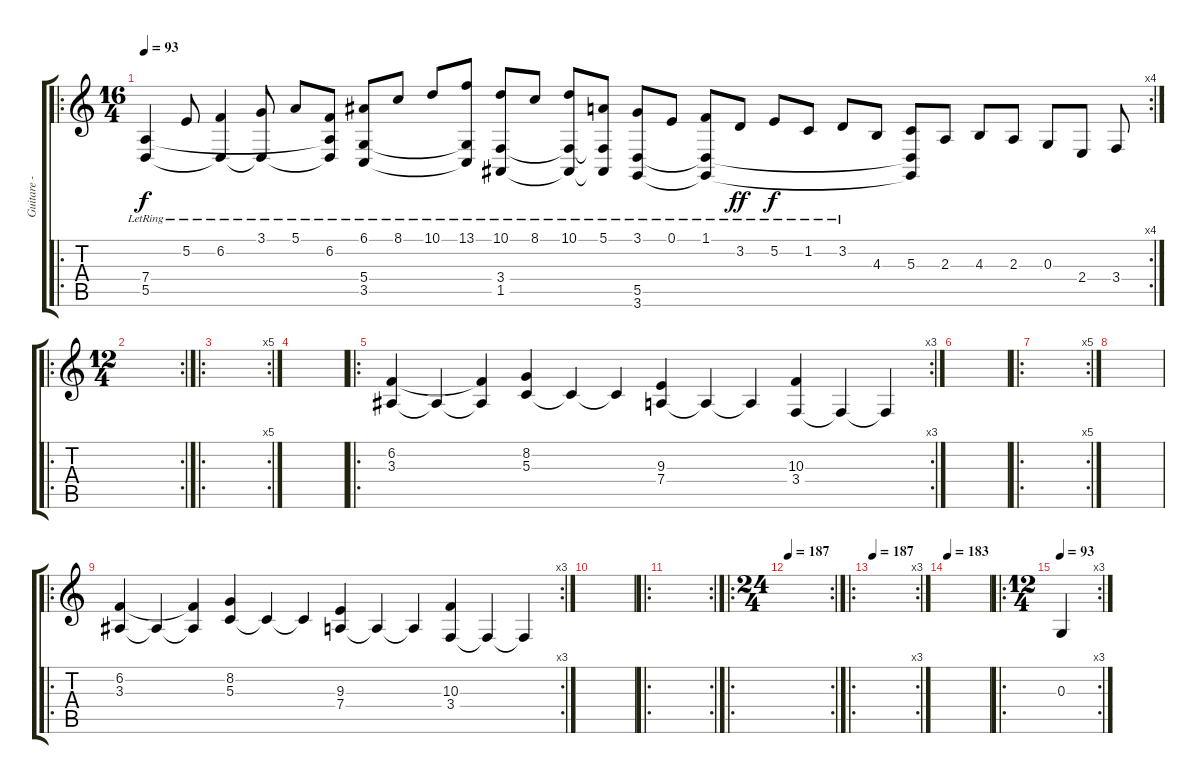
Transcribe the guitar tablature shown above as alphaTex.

\track ("Guitare - 1" "Guitare - ") {instrument electricpiano2}
\staff {score tabs}
\tuning (E4 B3 G3 D3 A2 E2) {hide}
\ro
\rc 4
\ts (16 4)
\tempo 93
\clef g2
\ks c
(7.4{lr} 5.5{lr}).4{dy f volume 10 instrument electricpiano2} 5.2{lr}.8 (6.2{lr} 5.5{t}).4 (3.1{lr} 5.5{t}).8 5.1{lr}.8 (6.2{lr} 7.4{t} 5.5{t}).8 (6.1{lr} 5.4 3.5).8 8.1{lr}.8 10.1{lr}.8 (13.1{lr} 5.4{t} 3.5{t}).8 (10.1{lr} 3.4 1.5).8 8.1{lr}.8 (10.1{lr} 3.4{t} 1.5{t}).8 (5.1{lr} 3.4{t} 1.5{t}).8 (3.1{lr} 5.5 3.6).8 0.1{lr}.8 (1.1{lr} 5.5{t} 3.6{t}).8 3.2{lr}.8{dy ff} 5.2{lr}.8{dy f} 1.2{lr}.8 3.2{lr}.8 4.3.8 (5.3 5.5{t} 3.6{t}).8 2.3.8 4.3.8 2.3.8 0.3.8 2.4.8 3.4.8 |
\ro
\rc 2
\ts (12 4)
|
\ro
\rc 5
|
|
\ro
\rc 3
(6.2 3.3).4{volume 10} 3.3{t}.4 (6.2{t} 3.3{t}).4 (8.2 5.3).4 5.3{t}.4 5.3{t}.4 (9.3 7.4).4 7.4{t}.4 7.4{t}.4 (10.3 3.4).4 3.4{t}.4 3.4{t}.4 |
|
\ro
\rc 5
|
|
\ro
\rc 3
(6.2 3.3).4{volume 10} 3.3{t}.4 (6.2{t} 3.3{t}).4 (8.2 5.3).4 5.3{t}.4 5.3{t}.4 (9.3 7.4).4 7.4{t}.4 7.4{t}.4 (10.3 3.4).4 3.4{t}.4 3.4{t}.4 |
|
\ro
\rc 2
|
\ro
\rc 2
\ts (24 4)
\tempo 183
\tempo 187
|
\ro
\rc 3
\tempo 183
\tempo 187
|
\tempo 183
|
\ro
\rc 3
\ts (12 4)
\tempo 93
0.3.4
